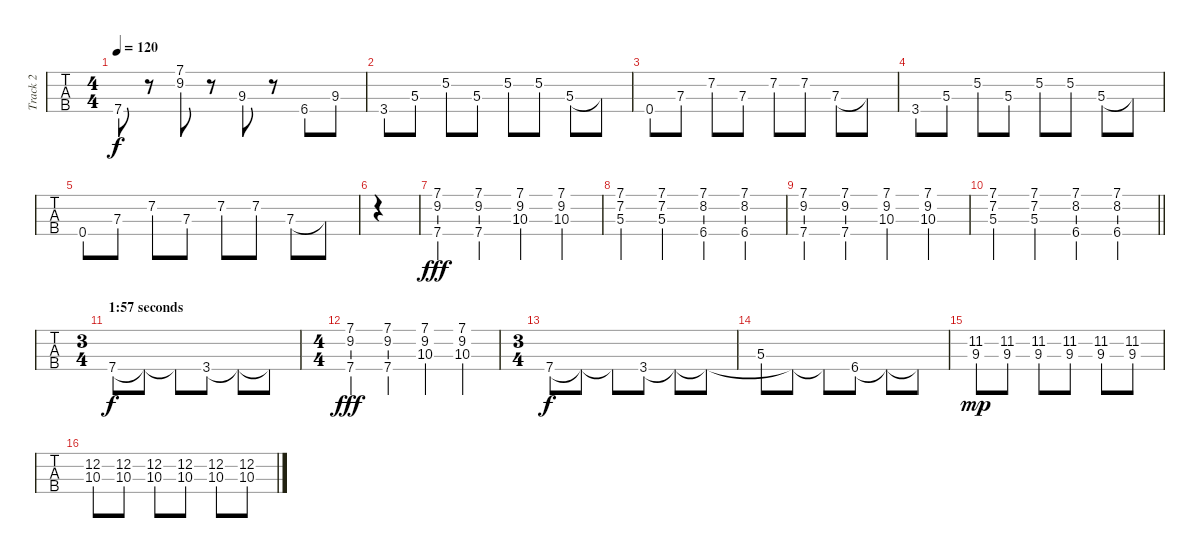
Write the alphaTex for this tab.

\track ("Track 2" "Track 2") {instrument electricbassfinger}
\staff {tabs}
\tuning (G2 D2 A1 E1) {hide}
\ts (4 4)
\tempo 120
\clef f4
\ks c
7.4.8{dy f} r.8 (7.1 9.2).8 r.8 9.3.8 r.8 6.4.8 9.3.8 |
3.4.8 5.3.8 5.2.8 5.3.8 5.2.8 5.2.8 5.3.8 5.3{t}.8 |
0.4.8 7.3.8 7.2.8 7.3.8 7.2.8 7.2.8 7.3.8 7.3{t}.8 |
3.4.8 5.3.8 5.2.8 5.3.8 5.2.8 5.2.8 5.3.8 5.3{t}.8 |
0.4.8 7.3.8 7.2.8 7.3.8 7.2.8 7.2.8 7.3.8 7.3{t}.8 |
|
(7.1 9.2 7.4).4{dy fff} (7.1 9.2 7.4).4 (7.1 9.2 10.3).4 (7.1 9.2 10.3).4 |
(7.1 7.2 5.3).4 (7.1 7.2 5.3).4 (7.1 8.2 6.4).4 (7.1 8.2 6.4).4 |
(7.1 9.2 7.4).4 (7.1 9.2 7.4).4 (7.1 9.2 10.3).4 (7.1 9.2 10.3).4 |
\barLineRight lightlight
(7.1 7.2 5.3).4 (7.1 7.2 5.3).4 (7.1 8.2 6.4).4 (7.1 8.2 6.4).4 |
\ts (3 4)
\section ("" "1:57 seconds")
7.4.8{dy f} 7.4{t}.8 7.4{t}.8 3.4.8 3.4{t}.8 3.4{t}.8 |
\ts (4 4)
(7.1 9.2 7.4).4{dy fff} (7.1 9.2 7.4).4 (7.1 9.2 10.3).4 (7.1 9.2 10.3).4 |
\ts (3 4)
7.4.8{dy f} 7.4{t}.8 7.4{t}.8 3.4.8 3.4{t}.8 3.4{t}.8 |
5.3.8 3.4{t}.8 3.4{t}.8 6.4.8 6.4{t}.8 6.4{t}.8 |
(11.2 9.3).8{dy mp} (11.2 9.3).8 (11.2 9.3).8 (11.2 9.3).8 (11.2 9.3).8 (11.2 9.3).8 |
(12.2 10.3).8 (12.2 10.3).8 (12.2 10.3).8 (12.2 10.3).8 (12.2 10.3).8 (12.2 10.3).8
